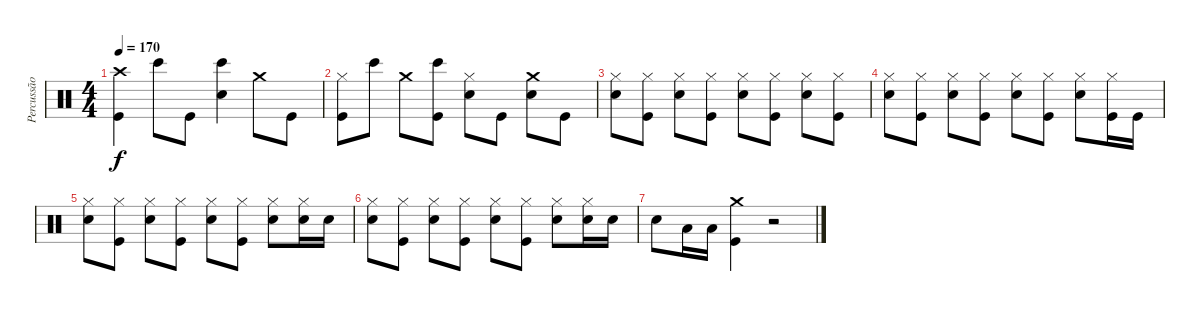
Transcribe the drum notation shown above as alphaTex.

\track ("Percussão" "Percussão") {instrument percussion}
\staff {score}
\articulation defaults
\ts (4 4)
\tempo 170
\clef neutral
\ks c
("Crash high (hit)" "Kick (hit)").4{dy f} "Bongo High (hit)".8 "Kick (hit)".8 ("Bongo High (hit)" "Snare (hit) 2").4 "Crash medium (hit)".8 "Kick (hit)".8 |
("Hi-Hat (closed)" "Kick (hit)").8 "Bongo High (hit)".8 "Crash medium (hit)".8 ("Bongo High (hit)" "Kick (hit)").8 ("Hi-Hat (closed)" "Snare (hit) 2").8 "Kick (hit)".8 ("Crash medium (hit)" "Snare (hit) 2").8 "Kick (hit)".8 |
("Hi-Hat (closed)" "Snare (hit) 2").8 ("Hi-Hat (closed)" "Kick (hit)").8 ("Hi-Hat (closed)" "Snare (hit) 2").8 ("Hi-Hat (closed)" "Kick (hit)").8 ("Hi-Hat (closed)" "Snare (hit) 2").8 ("Hi-Hat (closed)" "Kick (hit)").8 ("Hi-Hat (closed)" "Snare (hit) 2").8 ("Hi-Hat (closed)" "Kick (hit)").8 |
("Hi-Hat (closed)" "Snare (hit) 2").8 ("Hi-Hat (closed)" "Kick (hit)").8 ("Hi-Hat (closed)" "Snare (hit) 2").8 ("Hi-Hat (closed)" "Kick (hit)").8 ("Hi-Hat (closed)" "Snare (hit) 2").8 ("Hi-Hat (closed)" "Kick (hit)").8 ("Hi-Hat (closed)" "Snare (hit) 2").8 ("Hi-Hat (closed)" "Kick (hit)").16 "Kick (hit)".16 |
("Hi-Hat (closed)" "Snare (hit) 2").8 ("Hi-Hat (closed)" "Kick (hit)").8 ("Hi-Hat (closed)" "Snare (hit) 2").8 ("Hi-Hat (closed)" "Kick (hit)").8 ("Hi-Hat (closed)" "Snare (hit) 2").8 ("Hi-Hat (closed)" "Kick (hit)").8 ("Hi-Hat (closed)" "Snare (hit) 2").8 ("Hi-Hat (closed)" "Snare (hit) 2").16 "Snare (hit) 2".16 |
("Hi-Hat (closed)" "Snare (hit) 2").8 ("Hi-Hat (closed)" "Kick (hit)").8 ("Hi-Hat (closed)" "Snare (hit) 2").8 ("Hi-Hat (closed)" "Kick (hit)").8 ("Hi-Hat (closed)" "Snare (hit) 2").8 ("Hi-Hat (closed)" "Kick (hit)").8 ("Hi-Hat (closed)" "Snare (hit) 2").8 ("Hi-Hat (closed)" "Snare (hit) 2").16 "Snare (hit) 2".16 |
"Snare (hit) 2".8 "Low Tom (hit)".16 "Low Tom (hit)".16 ("Crash medium (hit)" "Kick (hit)").4 r.2
